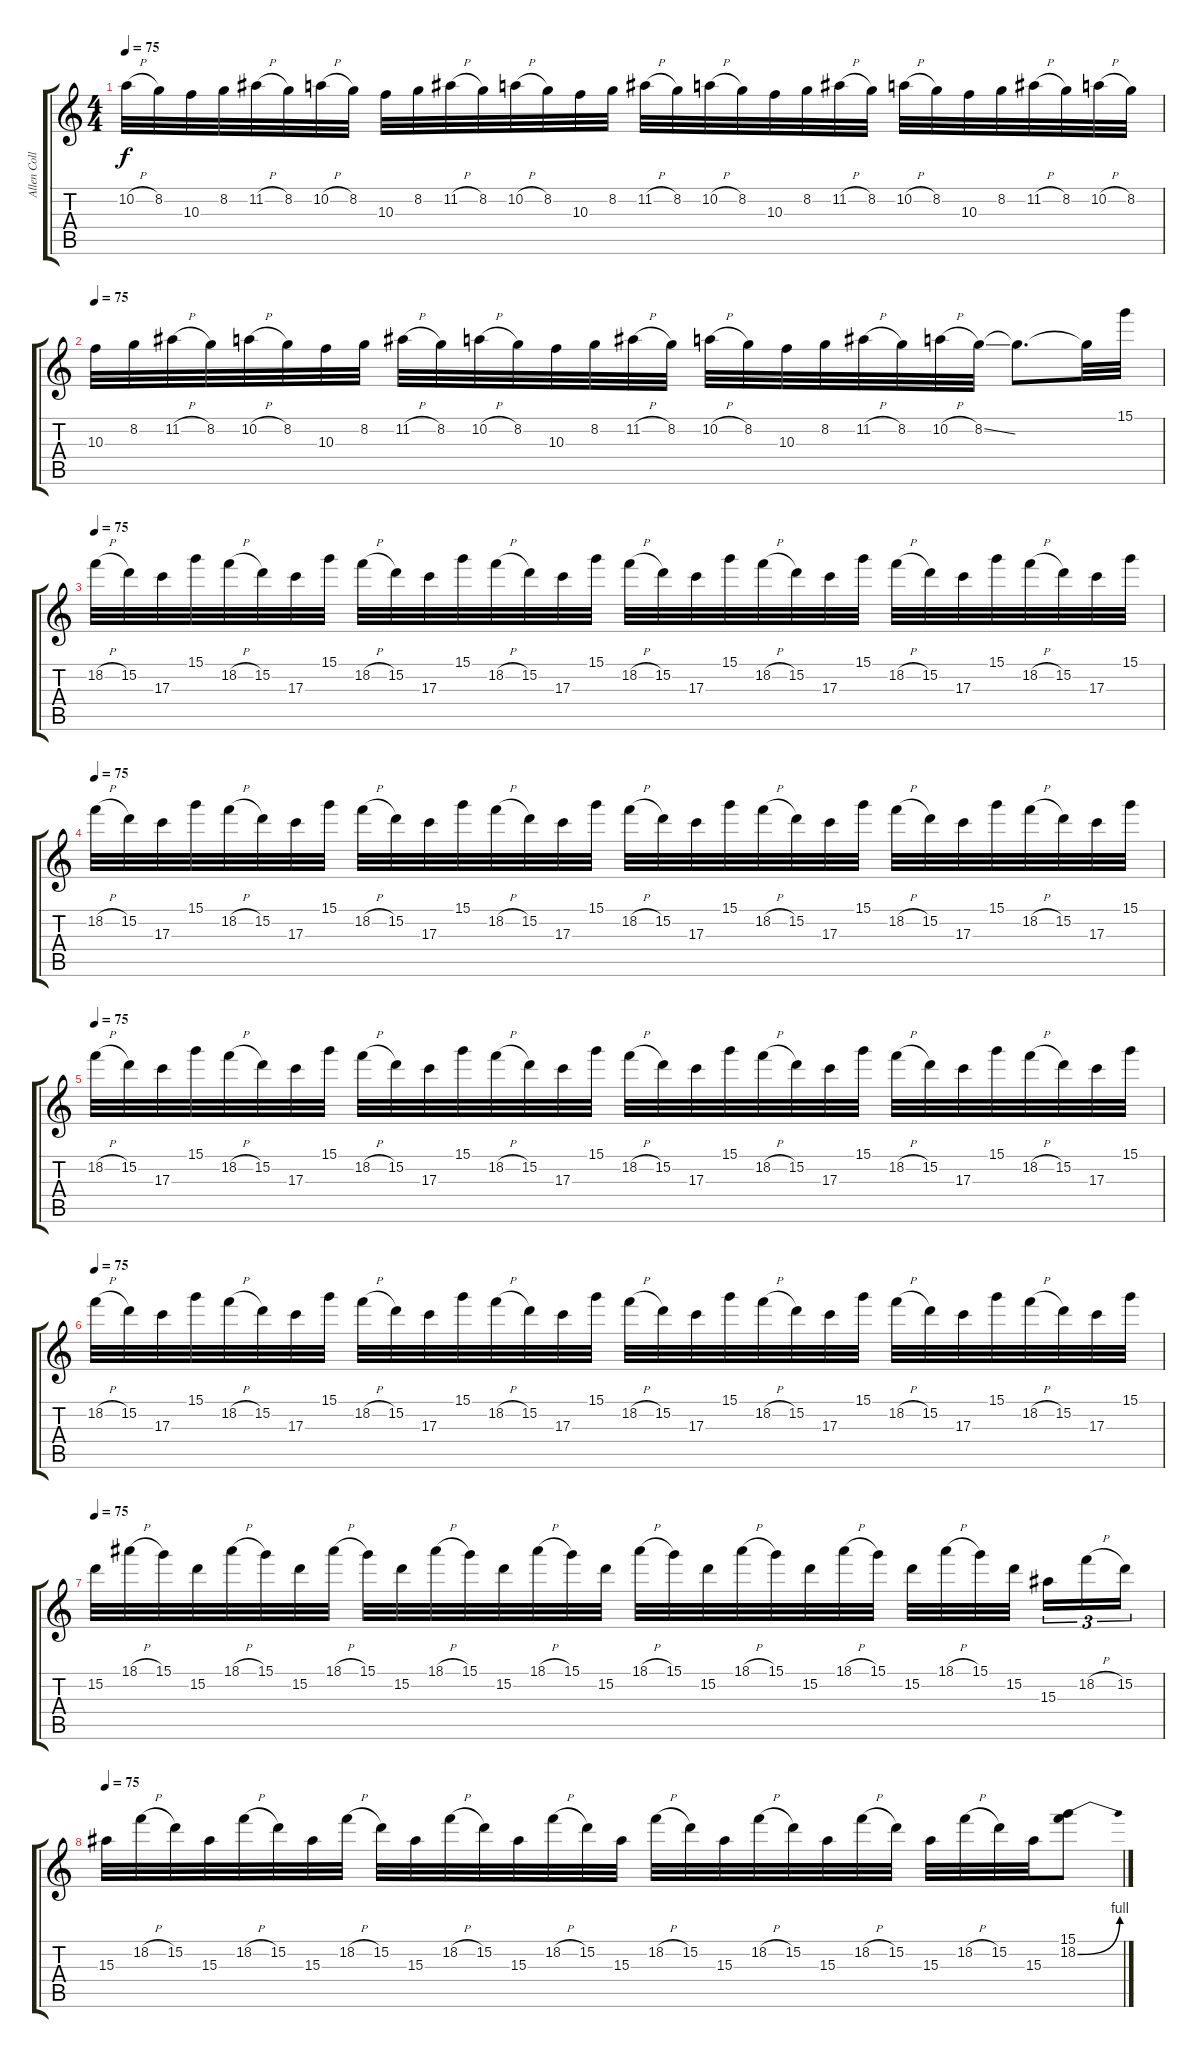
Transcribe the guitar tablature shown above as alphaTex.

\track ("Allen Collins (rhythm/solo guitar)" "Allen Coll") {instrument electricguitarjazz}
\staff {score tabs}
\tuning (E4 B3 G3 D3 A2 E2) {hide}
\ts (4 4)
\tempo 75
\clef g2
\ks c
10.2{h}.32{dy f} 8.2.32 10.3.32 8.2.32 11.2{h}.32 8.2.32 10.2{h}.32 8.2.32 10.3.32 8.2.32 11.2{h}.32 8.2.32 10.2{h}.32 8.2.32 10.3.32 8.2.32 11.2{h}.32 8.2.32 10.2{h}.32 8.2.32 10.3.32 8.2.32 11.2{h}.32 8.2.32 10.2{h}.32 8.2.32 10.3.32 8.2.32 11.2{h}.32 8.2.32 10.2{h}.32 8.2.32 |
\tempo 75
10.3.32 8.2.32 11.2{h}.32 8.2.32 10.2{h}.32 8.2.32 10.3.32 8.2.32 11.2{h}.32 8.2.32 10.2{h}.32 8.2.32 10.3.32 8.2.32 11.2{h}.32 8.2.32 10.2{h}.32 8.2.32 10.3.32 8.2.32 11.2{h}.32 8.2.32 10.2{h}.32 8.2{ss}.32 8.2{t}.8{d} 8.2{t}.32 15.1.32 |
\tempo 75
18.2{h}.32 15.2.32 17.3.32 15.1.32 18.2{h}.32 15.2.32 17.3.32 15.1.32 18.2{h}.32 15.2.32 17.3.32 15.1.32 18.2{h}.32 15.2.32 17.3.32 15.1.32 18.2{h}.32 15.2.32 17.3.32 15.1.32 18.2{h}.32 15.2.32 17.3.32 15.1.32 18.2{h}.32 15.2.32 17.3.32 15.1.32 18.2{h}.32 15.2.32 17.3.32 15.1.32 |
\tempo 75
18.2{h}.32 15.2.32 17.3.32 15.1.32 18.2{h}.32 15.2.32 17.3.32 15.1.32 18.2{h}.32 15.2.32 17.3.32 15.1.32 18.2{h}.32 15.2.32 17.3.32 15.1.32 18.2{h}.32 15.2.32 17.3.32 15.1.32 18.2{h}.32 15.2.32 17.3.32 15.1.32 18.2{h}.32 15.2.32 17.3.32 15.1.32 18.2{h}.32 15.2.32 17.3.32 15.1.32 |
\tempo 75
18.2{h}.32 15.2.32 17.3.32 15.1.32 18.2{h}.32 15.2.32 17.3.32 15.1.32 18.2{h}.32 15.2.32 17.3.32 15.1.32 18.2{h}.32 15.2.32 17.3.32 15.1.32 18.2{h}.32 15.2.32 17.3.32 15.1.32 18.2{h}.32 15.2.32 17.3.32 15.1.32 18.2{h}.32 15.2.32 17.3.32 15.1.32 18.2{h}.32 15.2.32 17.3.32 15.1.32 |
\tempo 75
18.2{h}.32 15.2.32 17.3.32 15.1.32 18.2{h}.32 15.2.32 17.3.32 15.1.32 18.2{h}.32 15.2.32 17.3.32 15.1.32 18.2{h}.32 15.2.32 17.3.32 15.1.32 18.2{h}.32 15.2.32 17.3.32 15.1.32 18.2{h}.32 15.2.32 17.3.32 15.1.32 18.2{h}.32 15.2.32 17.3.32 15.1.32 18.2{h}.32 15.2.32 17.3.32 15.1.32 |
\tempo 75
15.2.32 18.1{h}.32 15.1.32 15.2.32 18.1{h}.32 15.1.32 15.2.32 18.1{h}.32 15.1.32 15.2.32 18.1{h}.32 15.1.32 15.2.32 18.1{h}.32 15.1.32 15.2.32 18.1{h}.32 15.1.32 15.2.32 18.1{h}.32 15.1.32 15.2.32 18.1{h}.32 15.1.32 15.2.32 18.1{h}.32 15.1.32 15.2.32{beam splitsecondary} 15.3.16{tu (3 2)} 18.2{h}.16{tu (3 2)} 15.2.16{tu (3 2)} |
\tempo 75
15.3.32 18.2{h}.32 15.2.32 15.3.32 18.2{h}.32 15.2.32 15.3.32 18.2{h}.32 15.2.32 15.3.32 18.2{h}.32 15.2.32 15.3.32 18.2{h}.32 15.2.32 15.3.32 18.2{h}.32 15.2.32 15.3.32 18.2{h}.32 15.2.32 15.3.32 18.2{h}.32 15.2.32 15.3.32 18.2{h}.32 15.2.32 15.3.32 (15.1 18.2{be (bend 0 0 60 4)}).8
